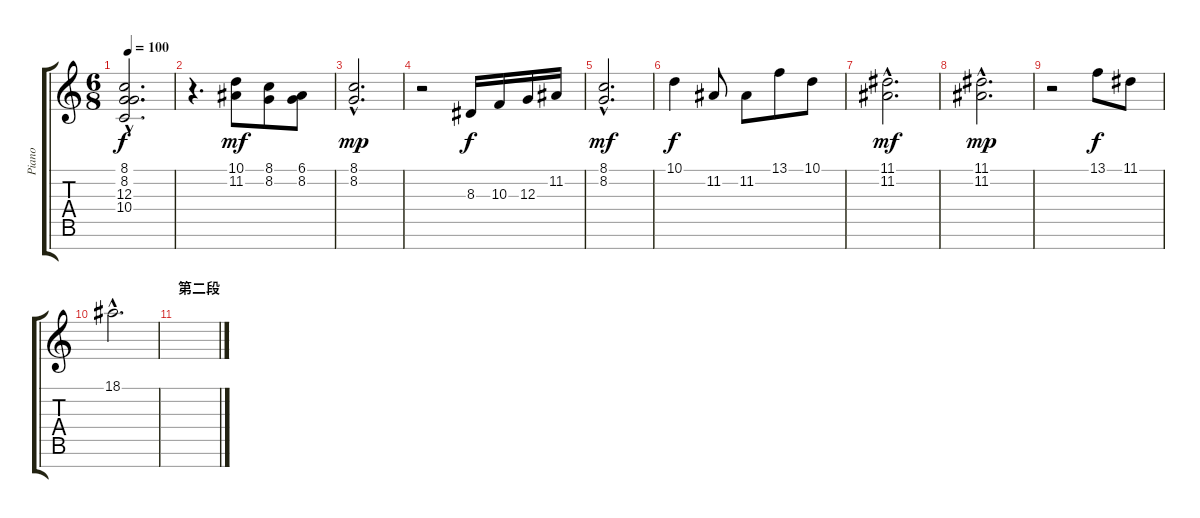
\track ("Piano" "Piano") {instrument acousticgrandpiano}
\staff {score tabs}
\tuning (E4 B3 G3 D3 A2 E2 B1) {hide}
\ts (6 8)
\tempo 100
\clef g2
\ks c
(8.1{hac} 8.2{hac} 12.3{hac} 10.4{hac}).2{d dy f} |
r.4{d} (10.1 11.2).8{dy mf} (8.1 8.2).8 (6.1 8.2).8 |
(8.1{hac} 8.2{hac}).2{d dy mp} |
r.2 8.3.16{dy f} 10.3.16 12.3.16 11.2.16 |
(8.1{hac} 8.2{hac}).2{d dy mf} |
10.1.4{dy f} 11.2.8 11.2.8 13.1.8 10.1.8 |
(11.1{hac} 11.2{hac}).2{d dy mf} |
(11.1{hac} 11.2{hac}).2{d dy mp} |
r.2 13.1.8{dy f} 11.1.8 |
18.1{hac}.2{d} |
\section ("" "第二段")
